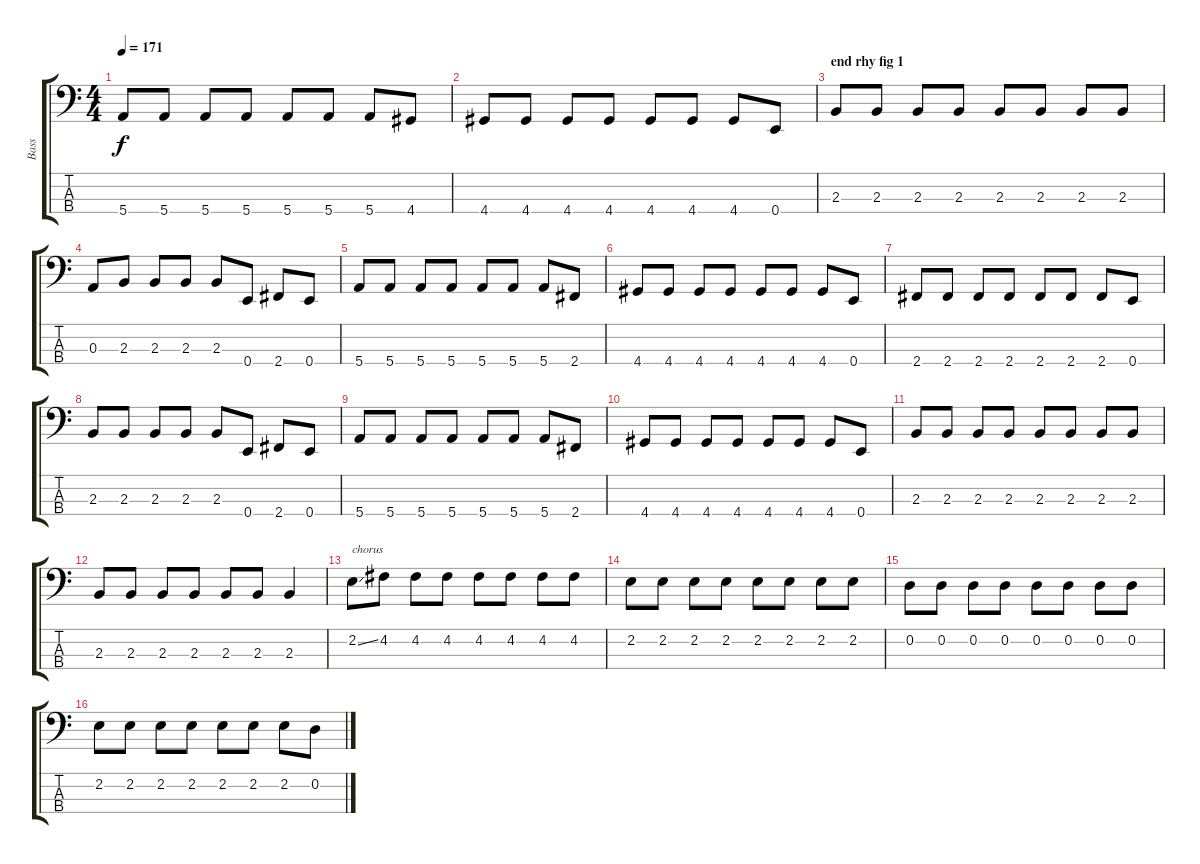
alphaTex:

\track ("Bass" "Bass") {instrument electricbasspick}
\staff {score tabs}
\tuning (G2 D2 A1 E1) {hide}
\ts (4 4)
\tempo 171
\clef f4
\ks c
5.4.8{dy f} 5.4.8 5.4.8 5.4.8 5.4.8 5.4.8 5.4.8 4.4.8 |
4.4.8 4.4.8 4.4.8 4.4.8 4.4.8 4.4.8 4.4.8 0.4.8 |
\section ("" "end rhy fig 1")
2.3.8 2.3.8 2.3.8 2.3.8 2.3.8 2.3.8 2.3.8 2.3.8 |
0.3.8 2.3.8 2.3.8 2.3.8 2.3.8 0.4.8 2.4.8 0.4.8 |
5.4.8 5.4.8 5.4.8 5.4.8 5.4.8 5.4.8 5.4.8 2.4.8 |
4.4.8 4.4.8 4.4.8 4.4.8 4.4.8 4.4.8 4.4.8 0.4.8 |
2.4.8 2.4.8 2.4.8 2.4.8 2.4.8 2.4.8 2.4.8 0.4.8 |
2.3.8 2.3.8 2.3.8 2.3.8 2.3.8 0.4.8 2.4.8 0.4.8 |
5.4.8 5.4.8 5.4.8 5.4.8 5.4.8 5.4.8 5.4.8 2.4.8 |
4.4.8 4.4.8 4.4.8 4.4.8 4.4.8 4.4.8 4.4.8 0.4.8 |
2.3.8 2.3.8 2.3.8 2.3.8 2.3.8 2.3.8 2.3.8 2.3.8 |
2.3.8 2.3.8 2.3.8 2.3.8 2.3.8 2.3.8 2.3.4 |
2.2{ss}.8{txt "chorus"} 4.2.8 4.2.8 4.2.8 4.2.8 4.2.8 4.2.8 4.2.8 |
2.2.8 2.2.8 2.2.8 2.2.8 2.2.8 2.2.8 2.2.8 2.2.8 |
0.2.8 0.2.8 0.2.8 0.2.8 0.2.8 0.2.8 0.2.8 0.2.8 |
2.2.8 2.2.8 2.2.8 2.2.8 2.2.8 2.2.8 2.2.8 0.2.8
